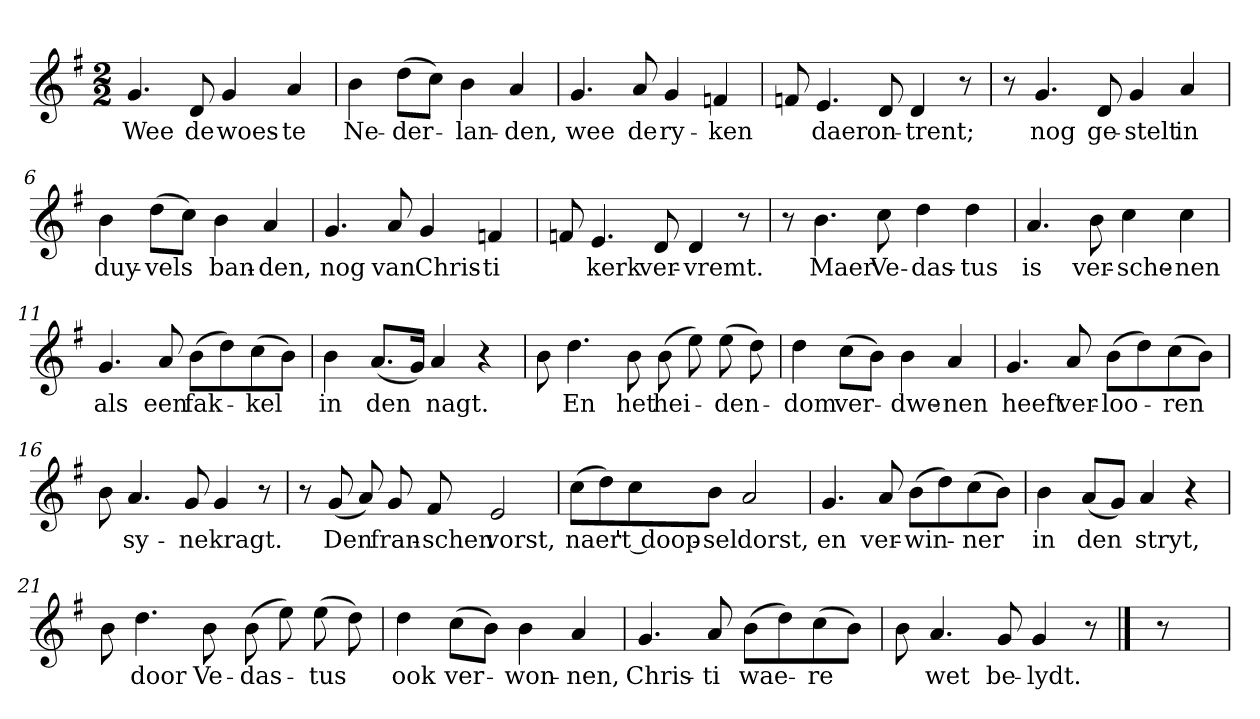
**kern	**text
*part1	*part1
*staff1	*staff1
*clefG2	*
*k[f#]	*
*G:	*
*M2/2	*
*MM120	*
=1	=1
4.g	Wee
8d	de
4g	woes-
4a	-te
=2	=2
4b	Ne-
(8dd\L	-der-
8cc\J)	.
4b	-lan-
4a	-den,
=3	=3
4.g	wee
8a	de
4g	ry-
4fn	-ken
=4	=4
8fn	.
4.e	daer
8d	on-
4d	-trent;
8r	.
=5	=5
8r	.
4.g	nog
8d	ge-
4g	-stelt
4a	in
=6	=6
4b	duy-
(8dd\L	-vels
8cc\J)	.
4b	ban-
4a	-den,
=7	=7
4.g	nog
8a	van
4g	Chris-
4fn	-ti
=8	=8
8fn	.
4.e	kerk
8d	ver-
4d	-vremt.
8r	.
=9	=9
8r	.
4.b	Maer
8cc	Ve-
4dd	-das-
4dd	-tus
=10	=10
4.a	is
8b	ver-
4cc	-sche-
4cc	-nen
=11	=11
4.g	als
8a	een
(8b\L	fak-
8dd\)	.
(8cc\	-kel
8b\J)	.
=12	=12
4b	in
(8.a/L	den
16g/Jk)	.
4a	nagt.
4r	.
=13	=13
8b	.
4.dd	En
8b	het
(8b	hei-
8ee)	.
(8ee	-den-
8dd)	.
=14	=14
4dd	-dom
(8cc\L	ver-
8b\J)	.
4b	-dwe-
4a	-nen
=15	=15
4.g	heeft
8a	ver-
(8b\L	-loo-
8dd\)	.
(8cc\	-ren
8b\J)	.
=16	=16
8b	.
4.a	sy-
8g	-ne
4g	kragt.
8r	.
=17	=17
8r	.
(8g	Den
8a)	.
8g	fran-
8f#	-schen
2e	vorst,
=18	=18
(8cc\L	naer
8dd\)	.
8cc\	't doop-
8b\J	-sel
2a	dorst,
=19	=19
4.g	en
8a	ver-
(8b\L	-win-
8dd\)	.
(8cc\	-ner
8b\J)	.
=20	=20
4b	in
(8a/L	den
8g/J)	.
4a	stryt,
4r	.
=21	=21
8b	.
4.dd	door
8b	Ve-
(8b	-das-
8ee)	.
(8ee	-tus
8dd)	.
=22	=22
4dd	ook
(8cc\L	ver-
8b\J)	.
4b	-won-
4a	-nen,
=23	=23
4.g	Chris-
8a	-ti
(8b\L	wae-
8dd\)	.
(8cc\	-re
8b\J)	.
=24	=24
8b	.
4.a	wet
8g	be-
4g	-lydt.
8r	.
==25	==25
8r	.
=	=
*-	*-
